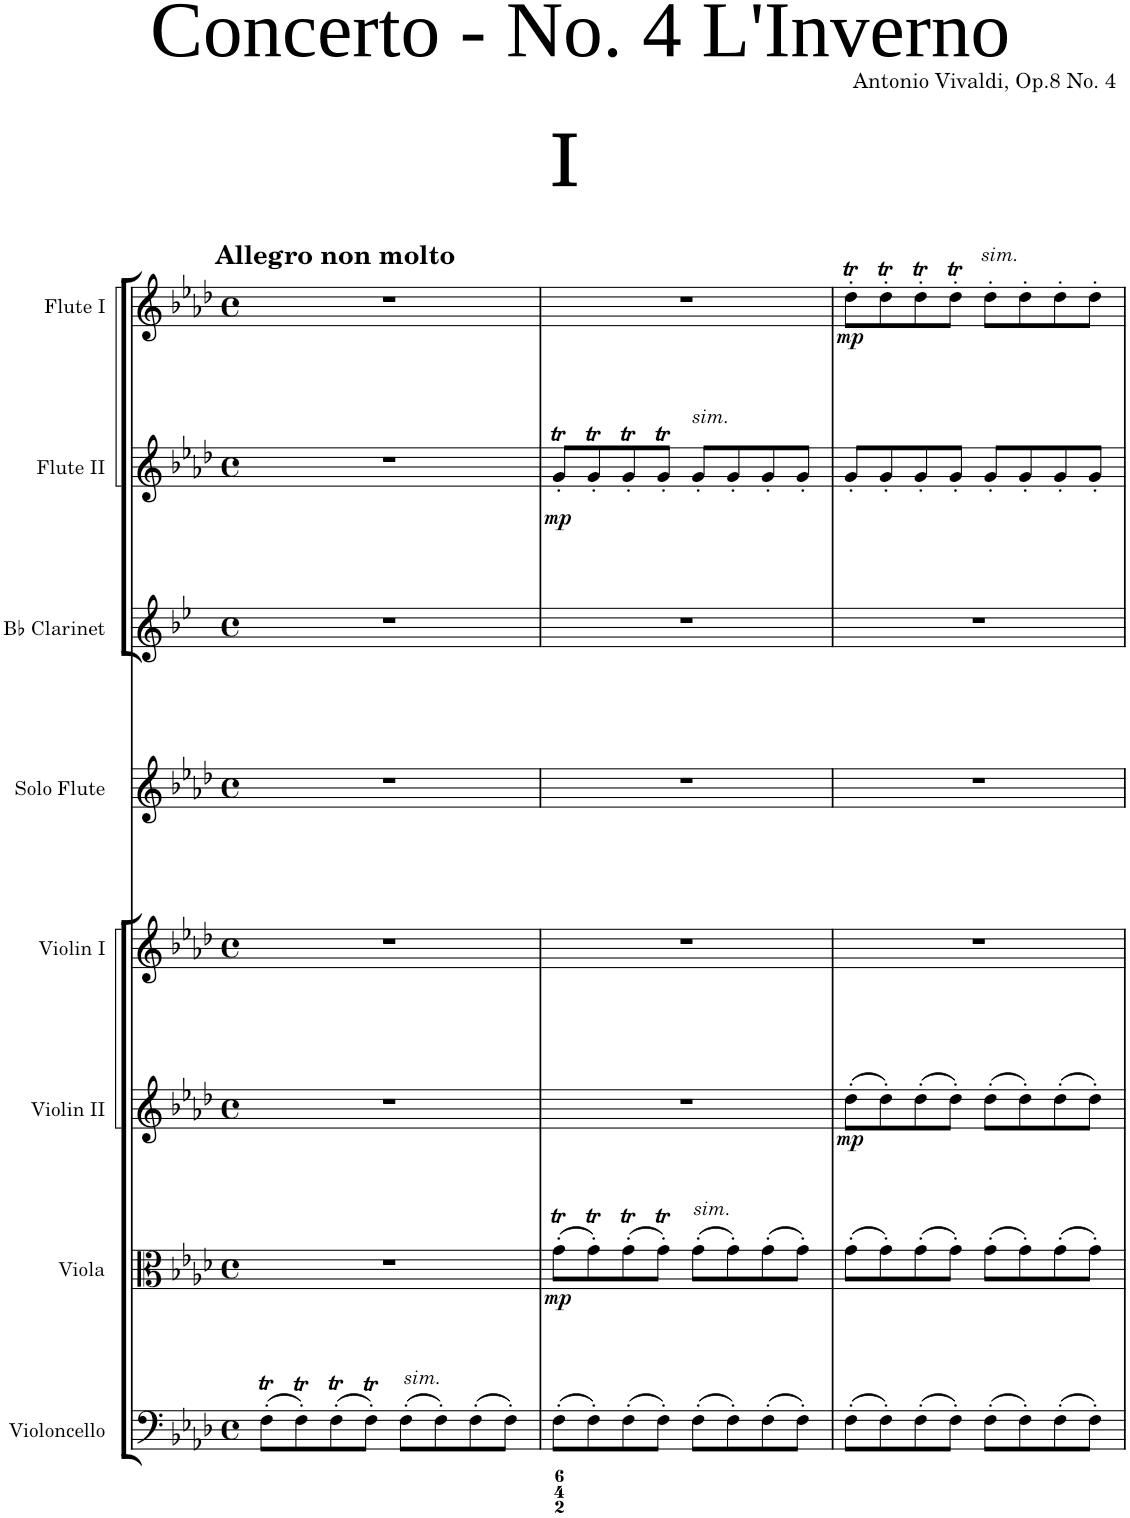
**kern	**kern	**dynam	**kern	**dynam	**kern	**kern	**kern	**kern	**dynam	**kern	**dynam
*part8	*part7	*part7	*part6	*part6	*part5	*part4	*part3	*part2	*part2	*part1	*part1
*staff8	*staff7	*staff7	*staff6	*staff6	*staff5	*staff4	*staff3	*staff2	*staff2	*staff1	*staff1
*I"Violoncello	*I"Viola	*	*I"Violin II	*	*I"Violin I	*I"Solo Flute	*I"Bb Clarinet	*I"Flute II	*	*I"Flute I	*
*I'Vlc.	*I'Vla.	*	*I'Vln. II	*	*I'Vln. I	*I'Solo Fl.	*I'Bb Cl.	*I'Fl. II	*	*I'Fl. I	*
*stria5	*stria5	*	*stria5	*	*stria5	*stria5	*stria5	*stria5	*	*stria5	*
*clefF4	*clefC3	*	*clefG2	*	*clefG2	*clefG2	*clefG2	*clefG2	*	*clefG2	*
*	*	*	*	*	*	*	*Trd1c2	*	*	*	*
*k[b-e-a-d-]	*k[b-e-a-d-]	*	*k[b-e-a-d-]	*	*k[b-e-a-d-]	*k[b-e-a-d-]	*k[b-e-]	*k[b-e-a-d-]	*	*k[b-e-a-d-]	*
*M4/4	*M4/4	*	*M4/4	*	*M4/4	*M4/4	*M4/4	*M4/4	*	*M4/4	*
*met(c)	*met(c)	*	*met(c)	*	*met(c)	*met(c)	*met(c)	*met(c)	*	*met(c)	*
=1	=1	=1	=1	=1	=1	=1	=1	=1	=1	=1	=1
!	!	!	!	!	!	!	!	!	!	!LO:TX:a:B:t=Allegro non molto	!
(8FT'>\L	1r	.	1r	.	1r	1r	1r	1r	.	1r	.
8FT'>\)	.	.	.	.	.	.	.	.	.	.	.
(8FT'>\	.	.	.	.	.	.	.	.	.	.	.
8FT'>\J)	.	.	.	.	.	.	.	.	.	.	.
(8F'>\L	.	.	.	.	.	.	.	.	.	.	.
!LO:TX:a:i:t=sim.	!	!	!	!	!	!	!	!	!	!	!
8F'>\)	.	.	.	.	.	.	.	.	.	.	.
(8F'>\	.	.	.	.	.	.	.	.	.	.	.
8F'>\J)	.	.	.	.	.	.	.	.	.	.	.
=2	=2	=2	=2	=2	=2	=2	=2	=2	=2	=2	=2
!	!	!LO:DY:b	!	!	!	!	!	!	!LO:DY:b	!	!
(>8F'\L	(8gt'\L	mp	1r	.	1r	1r	1r	8gt'/L	mp	1r	.
8F'\)	8gt'\)	.	.	.	.	.	.	8gt'/	.	.	.
(8F'\	(8gt'\	.	.	.	.	.	.	8gt'/	.	.	.
8F'\J)	8gt'\J)	.	.	.	.	.	.	8gt'/J	.	.	.
!	!	!	!	!	!	!	!	!LO:TX:a:i:t=sim.	!	!	!
!	!LO:TX:a:i:t=sim.	!	!	!	!	!	!	!	!	!	!
(8F'\L	(8g'\L	.	.	.	.	.	.	8g'/L	.	.	.
8F'\)	8g'\)	.	.	.	.	.	.	8g'/	.	.	.
(8F'\	(8g'\	.	.	.	.	.	.	8g'/	.	.	.
8F'\J)	8g'\J)	.	.	.	.	.	.	8g'/J	.	.	.
=3	=3	=3	=3	=3	=3	=3	=3	=3	=3	=3	=3
!	!	!	!	!LO:DY:b	!	!	!	!	!	!	!LO:DY:b
(>8F'\L	(8g'\L	.	(8dd-'\L	mp	1r	1r	1r	8g'/L	.	8dd-T'\L	mp
8F'\)	8g'\)	.	8dd-'\)	.	.	.	.	8g'/	.	8dd-T'\	.
(8F'\	(8g'\	.	(8dd-'\	.	.	.	.	8g'/	.	8dd-T'\	.
8F'\J)	8g'\J)	.	8dd-'\J)	.	.	.	.	8g'/J	.	8dd-T'\J	.
!	!	!	!	!	!	!	!	!	!	!LO:TX:a:i:t=sim.	!
(8F'\L	(8g'\L	.	(8dd-'\L	.	.	.	.	8g'/L	.	8dd-'\L	.
8F'\)	8g'\)	.	8dd-'\)	.	.	.	.	8g'/	.	8dd-'\	.
(8F'\	(8g'\	.	(8dd-'\	.	.	.	.	8g'/	.	8dd-'\	.
8F'\J)	8g'\J)	.	8dd-'\J)	.	.	.	.	8g'/J	.	8dd-'\J	.
=	=	=	=	=	=	=	=	=	=	=	=
*-	*-	*-	*-	*-	*-	*-	*-	*-	*-	*-	*-
